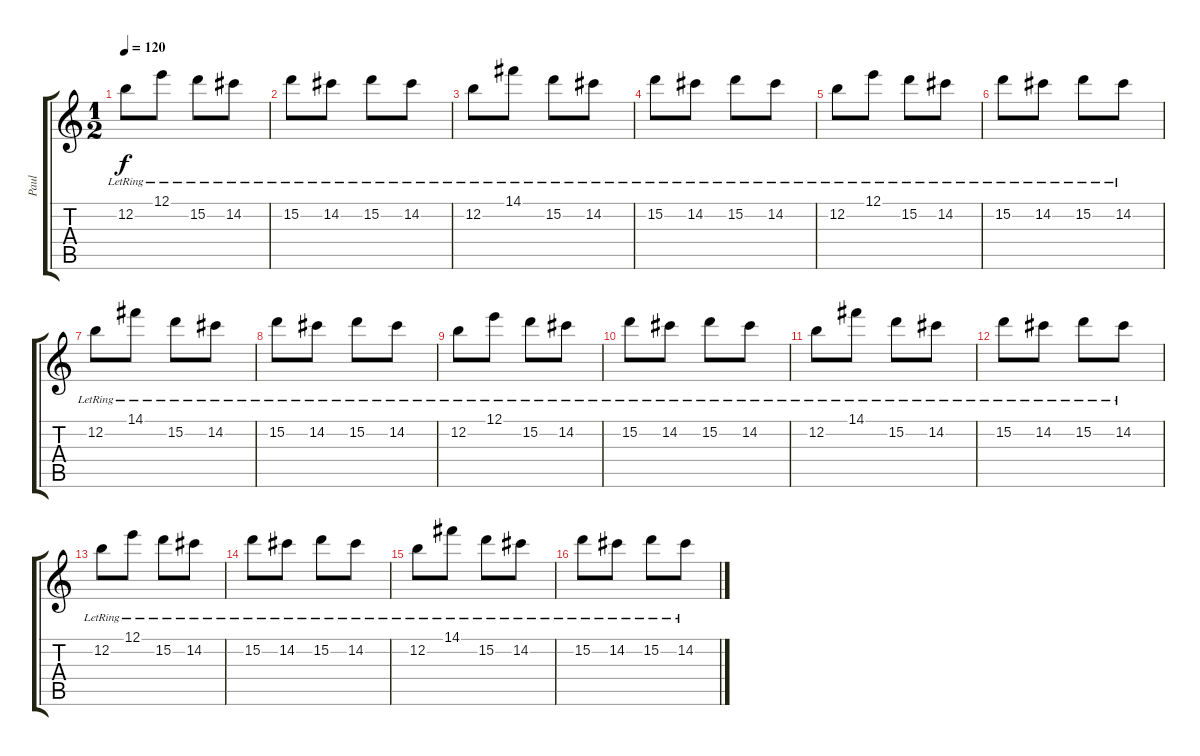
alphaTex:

\track ("Paul" "Paul") {instrument overdrivenguitar}
\staff {score tabs}
\tuning (E4 B3 G3 D3 A2 E2) {hide}
\ts (1 2)
\tempo 120
\clef g2
\ks c
12.2{lr}.8{dy f} 12.1{lr}.8 15.2{lr}.8 14.2{lr}.8 |
15.2{lr}.8 14.2{lr}.8 15.2{lr}.8 14.2{lr}.8 |
12.2{lr}.8 14.1{lr}.8 15.2{lr}.8 14.2{lr}.8 |
15.2{lr}.8 14.2{lr}.8 15.2{lr}.8 14.2{lr}.8 |
12.2{lr}.8 12.1{lr}.8 15.2{lr}.8 14.2{lr}.8 |
15.2{lr}.8 14.2{lr}.8 15.2{lr}.8 14.2{lr}.8 |
12.2{lr}.8 14.1{lr}.8 15.2{lr}.8 14.2{lr}.8 |
15.2{lr}.8 14.2{lr}.8 15.2{lr}.8 14.2{lr}.8 |
12.2{lr}.8 12.1{lr}.8 15.2{lr}.8 14.2{lr}.8 |
15.2{lr}.8 14.2{lr}.8 15.2{lr}.8 14.2{lr}.8 |
12.2{lr}.8 14.1{lr}.8 15.2{lr}.8 14.2{lr}.8 |
15.2{lr}.8 14.2{lr}.8 15.2{lr}.8 14.2{lr}.8 |
12.2{lr}.8 12.1{lr}.8 15.2{lr}.8 14.2{lr}.8 |
15.2{lr}.8 14.2{lr}.8 15.2{lr}.8 14.2{lr}.8 |
12.2{lr}.8 14.1{lr}.8 15.2{lr}.8 14.2{lr}.8 |
15.2{lr}.8 14.2{lr}.8 15.2{lr}.8 14.2{lr}.8
